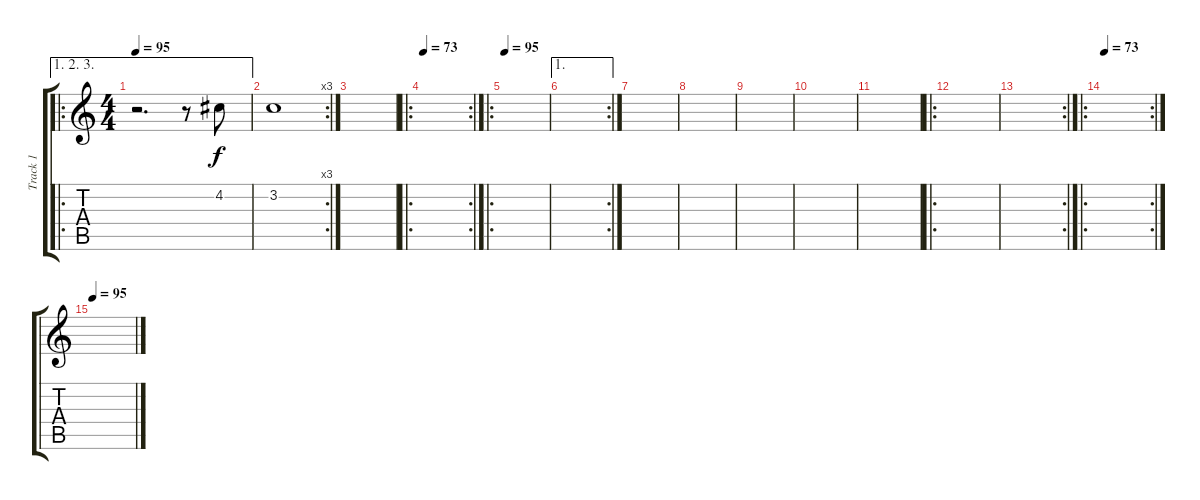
\track ("Track 1" "Track 1") {instrument acousticguitarsteel}
\staff {score tabs}
\tuning (D4 A3 F3 C3 G2 C2) {hide}
\ae (1 2 3)
\ro
\ts (4 4)
\tempo 95
\clef g2
\ks c
r.2{d dy f} r.8 4.2.8 |
\rc 3
3.2.1 |
|
\ro
\rc 2
\tempo 73
|
\ro
\tempo 95
|
\ae 1
\rc 2
|
|
|
|
|
|
\ro
|
\rc 2
|
\ro
\rc 2
\tempo 73
|
\tempo 95
